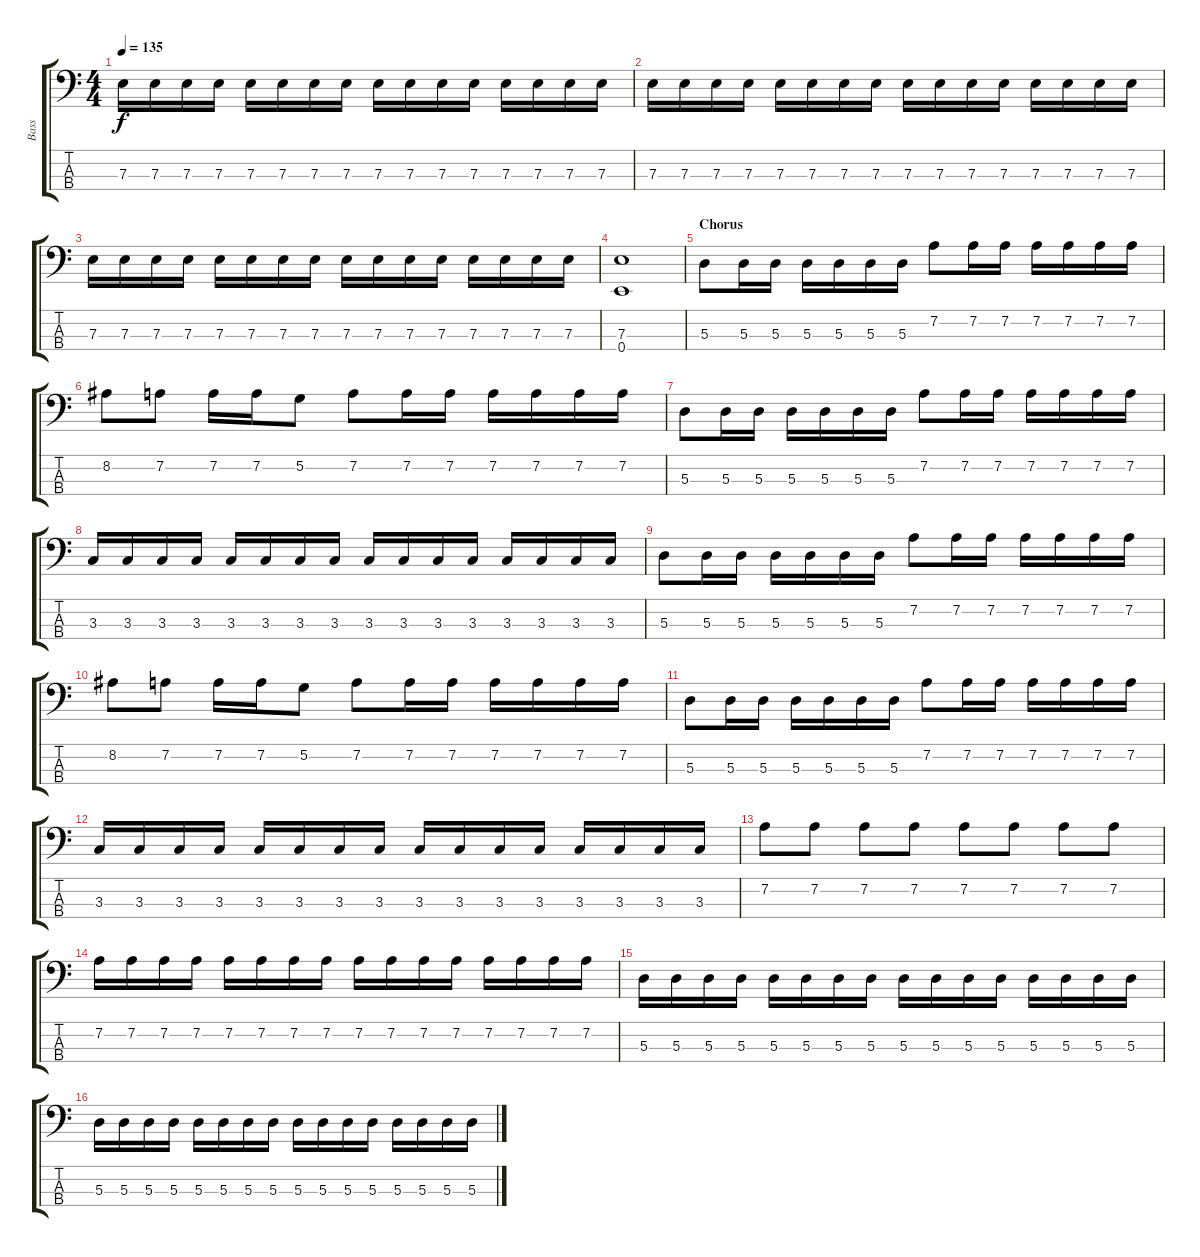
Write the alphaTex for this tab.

\track ("Bass" "Bass") {instrument electricbasspick}
\staff {score tabs}
\tuning (G2 D2 A1 E1) {hide}
\ts (4 4)
\tempo 135
\clef f4
\ks c
7.3.16{dy f} 7.3.16 7.3.16 7.3.16 7.3.16 7.3.16 7.3.16 7.3.16 7.3.16 7.3.16 7.3.16 7.3.16 7.3.16 7.3.16 7.3.16 7.3.16 |
7.3.16 7.3.16 7.3.16 7.3.16 7.3.16 7.3.16 7.3.16 7.3.16 7.3.16 7.3.16 7.3.16 7.3.16 7.3.16 7.3.16 7.3.16 7.3.16 |
7.3.16 7.3.16 7.3.16 7.3.16 7.3.16 7.3.16 7.3.16 7.3.16 7.3.16 7.3.16 7.3.16 7.3.16 7.3.16 7.3.16 7.3.16 7.3.16 |
(7.3 0.4).1 |
\section ("" "Chorus")
5.3.8 5.3.16 5.3.16 5.3.16 5.3.16 5.3.16 5.3.16 7.2.8 7.2.16 7.2.16 7.2.16 7.2.16 7.2.16 7.2.16 |
8.2.8 7.2.8 7.2.16 7.2.16 5.2.8 7.2.8 7.2.16 7.2.16 7.2.16 7.2.16 7.2.16 7.2.16 |
5.3.8 5.3.16 5.3.16 5.3.16 5.3.16 5.3.16 5.3.16 7.2.8 7.2.16 7.2.16 7.2.16 7.2.16 7.2.16 7.2.16 |
3.3.16 3.3.16 3.3.16 3.3.16 3.3.16 3.3.16 3.3.16 3.3.16 3.3.16 3.3.16 3.3.16 3.3.16 3.3.16 3.3.16 3.3.16 3.3.16 |
5.3.8 5.3.16 5.3.16 5.3.16 5.3.16 5.3.16 5.3.16 7.2.8 7.2.16 7.2.16 7.2.16 7.2.16 7.2.16 7.2.16 |
8.2.8 7.2.8 7.2.16 7.2.16 5.2.8 7.2.8 7.2.16 7.2.16 7.2.16 7.2.16 7.2.16 7.2.16 |
5.3.8 5.3.16 5.3.16 5.3.16 5.3.16 5.3.16 5.3.16 7.2.8 7.2.16 7.2.16 7.2.16 7.2.16 7.2.16 7.2.16 |
3.3.16 3.3.16 3.3.16 3.3.16 3.3.16 3.3.16 3.3.16 3.3.16 3.3.16 3.3.16 3.3.16 3.3.16 3.3.16 3.3.16 3.3.16 3.3.16 |
7.2.8 7.2.8 7.2.8 7.2.8 7.2.8 7.2.8 7.2.8 7.2.8 |
7.2.16 7.2.16 7.2.16 7.2.16 7.2.16 7.2.16 7.2.16 7.2.16 7.2.16 7.2.16 7.2.16 7.2.16 7.2.16 7.2.16 7.2.16 7.2.16 |
5.3.16 5.3.16 5.3.16 5.3.16 5.3.16 5.3.16 5.3.16 5.3.16 5.3.16 5.3.16 5.3.16 5.3.16 5.3.16 5.3.16 5.3.16 5.3.16 |
5.3.16 5.3.16 5.3.16 5.3.16 5.3.16 5.3.16 5.3.16 5.3.16 5.3.16 5.3.16 5.3.16 5.3.16 5.3.16 5.3.16 5.3.16 5.3.16
